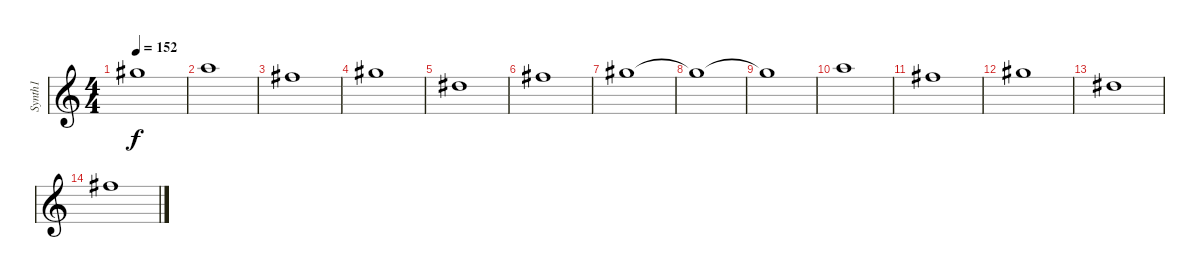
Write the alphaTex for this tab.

\track ("Synth1" "Synth1") {instrument stringensemble1}
\staff {score}
\tuning (E4 B3 G3 D3 A2 E2) {hide}
\ts (4 4)
\tempo 152
\clef g2
\ks c
16.1{t}.1{dy f} |
17.1.1 |
14.1.1 |
16.1.1 |
11.1.1 |
14.1.1 |
16.1.1 |
16.1{t}.1 |
16.1{t}.1 |
17.1.1 |
14.1.1{volume 1} |
16.1.1 |
11.1.1 |
14.1.1
